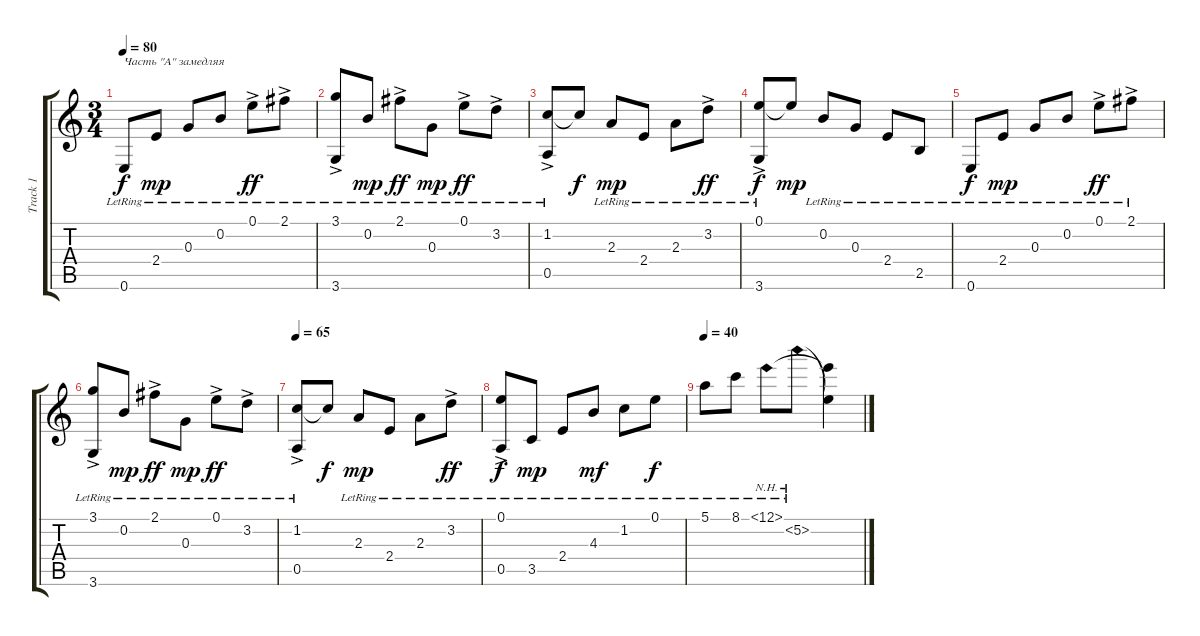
\track ("Track 1" "Track 1") {instrument acousticguitarsteel}
\staff {score tabs}
\tuning (E4 B3 G3 D3 A2 E2) {hide}
\ts (3 4)
\tempo 80
\clef g2
\ks c
0.6{lr}.8{txt "Часть \"А\" замедляя" dy f} 2.4{lr}.8{dy mp} 0.3{lr}.8 0.2{lr}.8 0.1{ac lr}.8{dy ff} 2.1{ac lr}.8 |
(3.1{ac lr} 3.6{lr}).8 0.2{lr}.8{dy mp} 2.1{ac lr}.8{dy ff} 0.3{lr}.8{dy mp} 0.1{ac lr}.8{dy ff} 3.2{ac lr}.8 |
(1.2{ac lr} 0.5{lr}).8 1.2{t}.8{dy f} 2.3{lr}.8{dy mp} 2.4{lr}.8 2.3{lr}.8 3.2{ac lr}.8{dy ff} |
(0.1{ac lr} 3.6{ac lr}).8{dy f} 0.1{t}.8{dy mp} 0.2{lr}.8 0.3{lr}.8 2.4{lr}.8 2.5{lr}.8 |
0.6{lr}.8{dy f} 2.4{lr}.8{dy mp} 0.3{lr}.8 0.2{lr}.8 0.1{ac lr}.8{dy ff} 2.1{ac lr}.8 |
(3.1{ac lr} 3.6{lr}).8 0.2{lr}.8{dy mp} 2.1{ac lr}.8{dy ff} 0.3{lr}.8{dy mp} 0.1{ac lr}.8{dy ff} 3.2{ac lr}.8 |
\tempo 65
(1.2{ac lr} 0.5{lr}).8 1.2{t}.8{dy f} 2.3{lr}.8{dy mp} 2.4{lr}.8 2.3{lr}.8 3.2{ac lr}.8{dy ff} |
(0.1{ac lr} 0.5{lr}).8{dy f} 3.5{lr}.8{dy mp} 2.4{lr}.8 4.3{lr}.8{dy mf} 1.2{lr}.8 0.1{lr}.8{dy f} |
\tempo 40
5.1{lr}.8 8.1{lr}.8 12.1{nh lr}.8 5.2{nh lr}.8 (12.1{t} 5.2{t}).4
